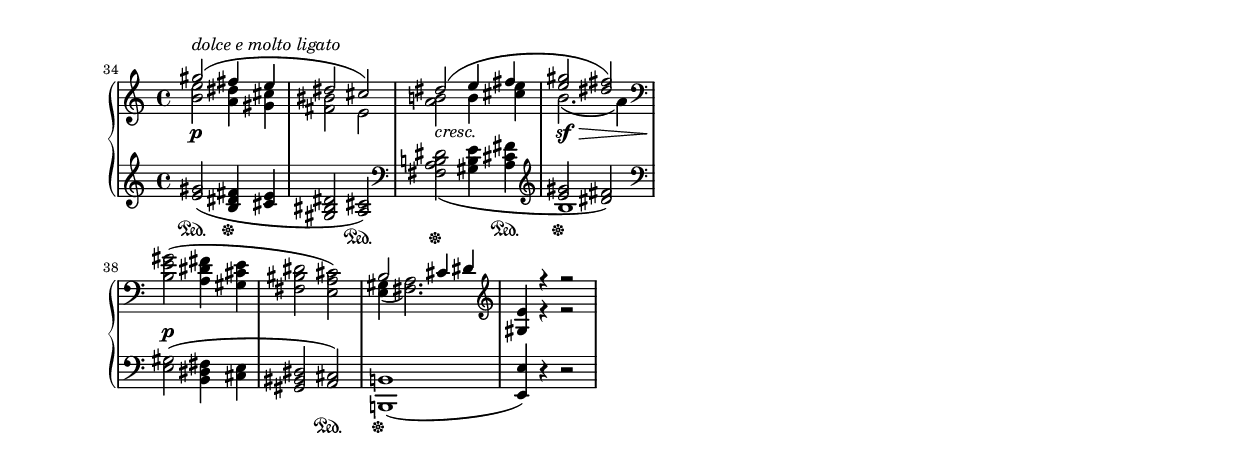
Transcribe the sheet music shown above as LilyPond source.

% Do not edit this file; it is automatically
% generated from Documentation/snippets/new
% This file is in the public domain.
%% Note: this file works from version 2.12.0
\version "2.13.10"
\include "english.ly"
#(set-global-staff-size 15)
\paper{
  ragged-right=##t
  line-width=17\cm
  indent=0\cm
}

\layout {
  \context { \Score
    \override PaperColumn #'keep-inside-line = ##t
    \override NonMusicalPaperColumn #'keep-inside-line = ##t
  }
}

% NR 1.1 Pitches

\header {
  lsrtags = "headwords"
  texidoc = ""
  doctitle = "headword"
} % begin verbatim



% L. v. Beethoven
% Piano sonata 21 - Dem Grafen von Waldstein Gewidmet
% chorale at measures 34 - 40+

\new PianoStaff <<

   % RH Staff
   \new Staff <<

      % RH Voice 1
      \new Voice {
         \set Score.currentBarNumber = #34
         \voiceOne
         gs''2 ( ^ \markup \italic { dolce e molto ligato }
         fs''4
         e''4
         |
         ds''2
         cs''2 )
         |
         ds''2 (
         e''4
         fs''4
         |
         <gs'' e''>2
         <fs'' ds''>2 )
         |
         \oneVoice
         \clef bass
         <gs' e' b>2 (
         <fs' ds' a>4
         <e' cs' gs>4
         |
         <ds' bs fs>2
         <cs' a e>2 )
         |
         \voiceOne
         b2 %(
         cs'4
         ds'4
         |
         \clef treble
         <e' gs>4 %)
         r4 r2
      }

      % RH Voice 2
      \new Voice {
         \voiceTwo
         \override Staff.DynamicLineSpanner #'staff-padding = #2.5
         <e'' b'>2 \p
         <ds'' a'>4
         <cs'' gs'>4
         |
         <bs' fs'>2
         e'2
         |
         \once \override TextScript #'staff-padding = #2.5
         <b'! a'>2 _ \markup \italic { cresc. }
         b'4
         <e'' cs''>4
         |
         b'2. ( \sf \>
         a'4 )
         \clef bass
         | \break
         s1 \p
         |
         s1
         |
         <gs e>4 (
         <a fs>2. )
         |
         s4
         r4 r2
      }

   >>

   % LH Staff
   \new Staff {
      \override Staff.SustainPedalLineSpanner #'staff-padding = #5
      <gs' e'>2 ( \sustainOn
      <fs' ds' b>4 \sustainOff
      <e' cs'>4
      |
      <ds' bs gs>2
      <cs' a>2 ) \sustainOn
      |
      \clef bass
      \slurDown
      <ds' b! a fs>2 ( \sustainOff
      <e' b gs>4
      <fs' cs' a>4 \sustainOn
      |
      \clef treble
      \voiceOne
      <<
         {
            <gs' e'>2
            <fs' ds'>2 )
         }
         \new Voice {
            \voiceTwo
            b1 \sustainOff
         }
      >>
      \oneVoice
      |
      %\break
      \clef bass
      <gs e>2 (
      <fs ds b,>4
      <e cs>4
      |
      <ds bs, gs,>2
      <cs a,>2 ) \sustainOn
      |
      <b,! b,,!>1 ( \sustainOff
      |
      <e e,>4 )
      r4 r2
   }

>>
